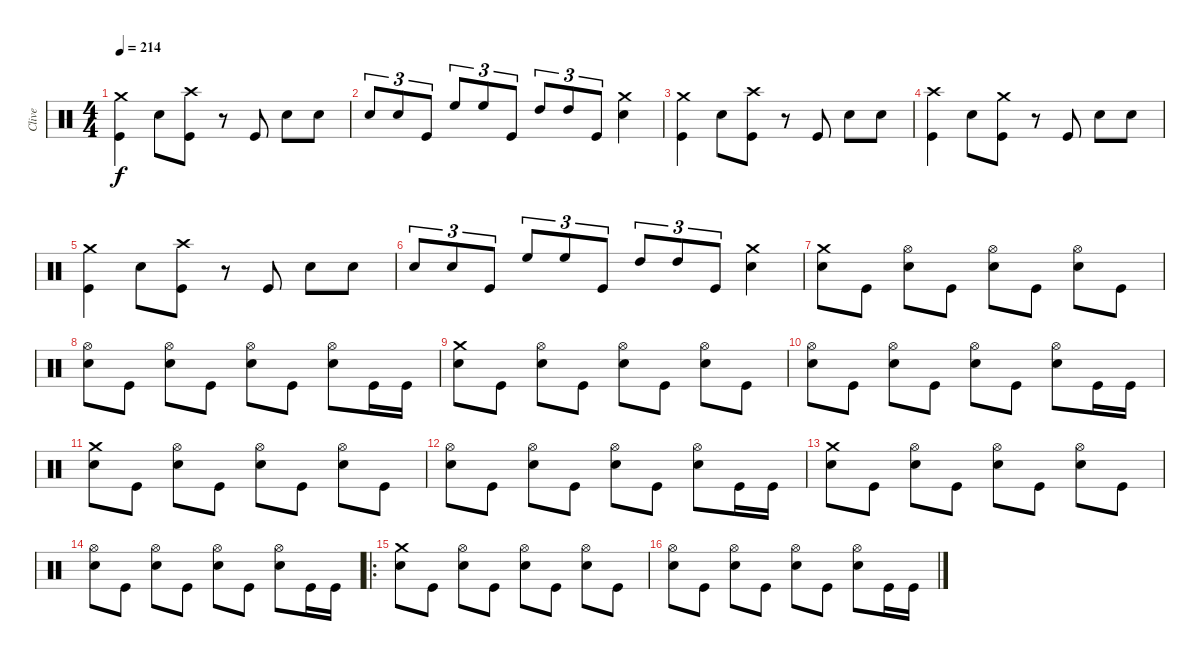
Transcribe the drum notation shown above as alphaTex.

\track ("Clive" "Clive") {instrument percussion}
\staff {score}
\articulation defaults
\ts (4 4)
\tempo 214
\clef neutral
\ks c
("Crash medium (hit)" "Kick (hit)").4{dy f} "Snare (hit) 2".8 ("Crash high (hit)" "Kick (hit)").8 r.8 "Kick (hit)".8 "Snare (hit) 2".8 "Snare (hit) 2".8 |
"Snare (hit) 2".8{tu (3 2)} "Snare (hit) 2".8{tu (3 2)} "Kick (hit)".8{tu (3 2)} "High Floor Tom (hit)".8{tu (3 2)} "High Floor Tom (hit)".8{tu (3 2)} "Kick (hit)".8{tu (3 2)} "High Tom (hit)".8{tu (3 2)} "High Tom (hit)".8{tu (3 2)} "Kick (hit)".8{tu (3 2)} ("Crash medium (hit)" "Snare (hit) 2").4 |
("Crash medium (hit)" "Kick (hit)").4 "Snare (hit) 2".8 ("Crash high (hit)" "Kick (hit)").8 r.8 "Kick (hit)".8 "Snare (hit) 2".8 "Snare (hit) 2".8 |
("Crash high (hit)" "Kick (hit)").4 "Snare (hit) 2".8 ("Crash medium (hit)" "Kick (hit)").8 r.8 "Kick (hit)".8 "Snare (hit) 2".8 "Snare (hit) 2".8 |
("Crash medium (hit)" "Kick (hit)").4 "Snare (hit) 2".8 ("Crash high (hit)" "Kick (hit)").8 r.8 "Kick (hit)".8 "Snare (hit) 2".8 "Snare (hit) 2".8 |
"Snare (hit) 2".8{tu (3 2)} "Snare (hit) 2".8{tu (3 2)} "Kick (hit)".8{tu (3 2)} "High Floor Tom (hit)".8{tu (3 2)} "High Floor Tom (hit)".8{tu (3 2)} "Kick (hit)".8{tu (3 2)} "High Tom (hit)".8{tu (3 2)} "High Tom (hit)".8{tu (3 2)} "Kick (hit)".8{tu (3 2)} ("Crash medium (hit)" "Snare (hit) 2").4 |
("Crash medium (hit)" "Snare (hit) 2").8 "Kick (hit)".8 ("Hi-Hat (open)" "Snare (hit) 2").8 "Kick (hit)".8 ("Hi-Hat (open)" "Snare (hit) 2").8 "Kick (hit)".8 ("Hi-Hat (open)" "Snare (hit) 2").8 "Kick (hit)".8 |
("Hi-Hat (open)" "Snare (hit) 2").8 "Kick (hit)".8 ("Hi-Hat (open)" "Snare (hit) 2").8 "Kick (hit)".8 ("Hi-Hat (open)" "Snare (hit) 2").8 "Kick (hit)".8 ("Hi-Hat (open)" "Snare (hit) 2").8 "Kick (hit)".16 "Kick (hit)".16 |
("Crash medium (hit)" "Snare (hit) 2").8 "Kick (hit)".8 ("Hi-Hat (open)" "Snare (hit) 2").8 "Kick (hit)".8 ("Hi-Hat (open)" "Snare (hit) 2").8 "Kick (hit)".8 ("Hi-Hat (open)" "Snare (hit) 2").8 "Kick (hit)".8 |
("Hi-Hat (open)" "Snare (hit) 2").8 "Kick (hit)".8 ("Hi-Hat (open)" "Snare (hit) 2").8 "Kick (hit)".8 ("Hi-Hat (open)" "Snare (hit) 2").8 "Kick (hit)".8 ("Hi-Hat (open)" "Snare (hit) 2").8 "Kick (hit)".16 "Kick (hit)".16 |
("Crash medium (hit)" "Snare (hit) 2").8 "Kick (hit)".8 ("Hi-Hat (open)" "Snare (hit) 2").8 "Kick (hit)".8 ("Hi-Hat (open)" "Snare (hit) 2").8 "Kick (hit)".8 ("Hi-Hat (open)" "Snare (hit) 2").8 "Kick (hit)".8 |
("Hi-Hat (open)" "Snare (hit) 2").8 "Kick (hit)".8 ("Hi-Hat (open)" "Snare (hit) 2").8 "Kick (hit)".8 ("Hi-Hat (open)" "Snare (hit) 2").8 "Kick (hit)".8 ("Hi-Hat (open)" "Snare (hit) 2").8 "Kick (hit)".16 "Kick (hit)".16 |
("Crash medium (hit)" "Snare (hit) 2").8 "Kick (hit)".8 ("Hi-Hat (open)" "Snare (hit) 2").8 "Kick (hit)".8 ("Hi-Hat (open)" "Snare (hit) 2").8 "Kick (hit)".8 ("Hi-Hat (open)" "Snare (hit) 2").8 "Kick (hit)".8 |
("Hi-Hat (open)" "Snare (hit) 2").8 "Kick (hit)".8 ("Hi-Hat (open)" "Snare (hit) 2").8 "Kick (hit)".8 ("Hi-Hat (open)" "Snare (hit) 2").8 "Kick (hit)".8 ("Hi-Hat (open)" "Snare (hit) 2").8 "Kick (hit)".16 "Kick (hit)".16 |
\ro
("Crash medium (hit)" "Snare (hit) 2").8 "Kick (hit)".8 ("Hi-Hat (open)" "Snare (hit) 2").8 "Kick (hit)".8 ("Hi-Hat (open)" "Snare (hit) 2").8 "Kick (hit)".8 ("Hi-Hat (open)" "Snare (hit) 2").8 "Kick (hit)".8 |
("Hi-Hat (open)" "Snare (hit) 2").8 "Kick (hit)".8 ("Hi-Hat (open)" "Snare (hit) 2").8 "Kick (hit)".8 ("Hi-Hat (open)" "Snare (hit) 2").8 "Kick (hit)".8 ("Hi-Hat (open)" "Snare (hit) 2").8 "Kick (hit)".16 "Kick (hit)".16
